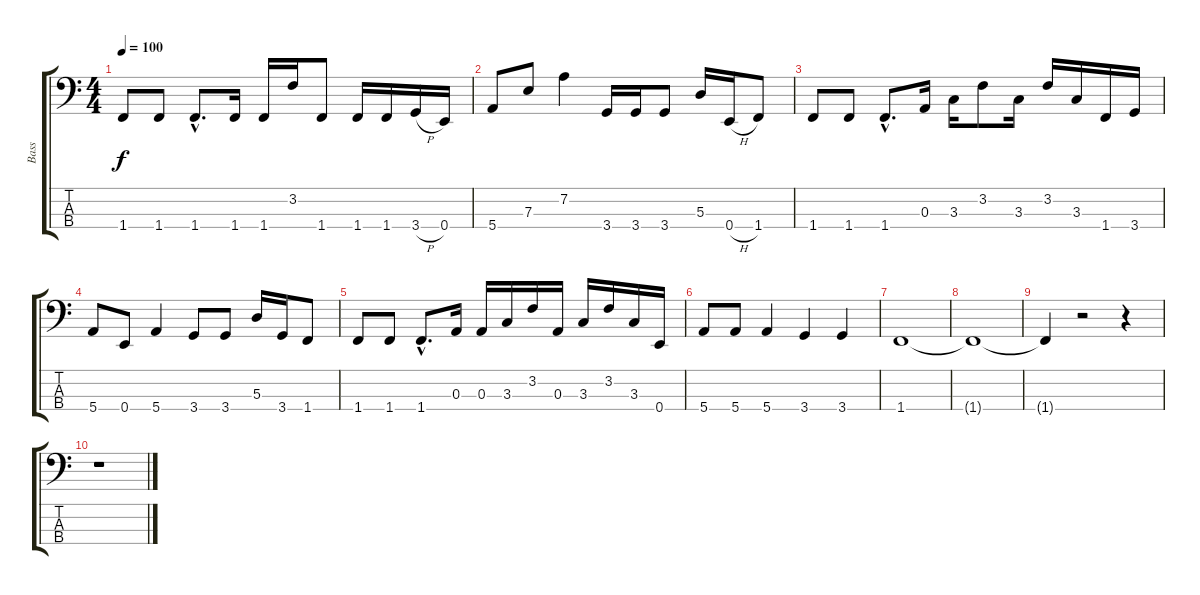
\track ("Bass" "Bass") {instrument electricbassfinger}
\staff {score tabs}
\tuning (G2 D2 A1 E1) {hide}
\ts (4 4)
\tempo 100
\clef f4
\ks c
1.4{t}.8{dy f} 1.4.8 1.4{hac}.8{d} 1.4.16 1.4.16 3.2.16 1.4.8 1.4.16 1.4.16 3.4{h}.16 0.4.16 |
5.4.8 7.3.8 7.2.4 3.4.16 3.4.16 3.4.8 5.3.16 0.4{h}.16 1.4.8 |
1.4.8 1.4.8 1.4{hac}.8{d} 0.3.16 3.3.16 3.2.8 3.3.16 3.2.16 3.3.16 1.4.16 3.4.16 |
5.4.8 0.4.8 5.4.4 3.4.8 3.4.8 5.3.16 3.4.16 1.4.8 |
1.4.8 1.4.8 1.4{hac}.8{d} 0.3.16 0.3.16 3.3.16 3.2.16 0.3.16 3.3.16 3.2.16 3.3.16 0.4.16 |
5.4.8 5.4.8 5.4.4 3.4.4 3.4.4 |
1.4.1 |
1.4{t}.1 |
1.4{t}.4 r.2 r.4 |
r.1
